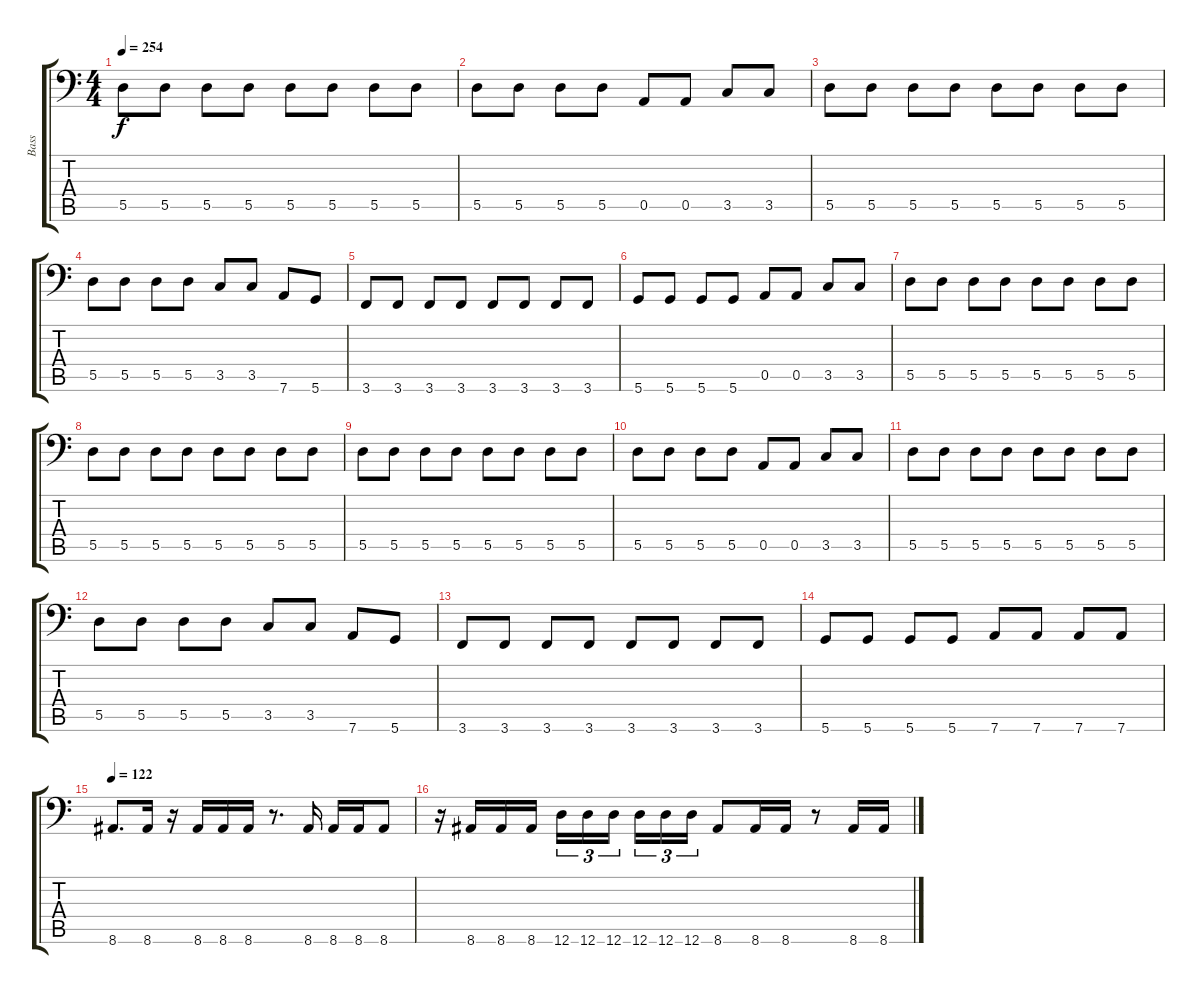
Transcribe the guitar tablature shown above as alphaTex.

\track ("Bass" "Bass") {instrument electricbassfinger}
\staff {score tabs}
\tuning (E3 B2 G2 D2 A1 D1) {hide}
\ts (4 4)
\tempo 254
\clef f4
\ks c
5.5.8{dy f} 5.5.8 5.5.8 5.5.8 5.5.8 5.5.8 5.5.8 5.5.8 |
5.5.8 5.5.8 5.5.8 5.5.8 0.5.8 0.5.8 3.5.8 3.5.8 |
5.5.8 5.5.8 5.5.8 5.5.8 5.5.8 5.5.8 5.5.8 5.5.8 |
5.5.8 5.5.8 5.5.8 5.5.8 3.5.8 3.5.8 7.6.8 5.6.8 |
3.6.8 3.6.8 3.6.8 3.6.8 3.6.8 3.6.8 3.6.8 3.6.8 |
5.6.8 5.6.8 5.6.8 5.6.8 0.5.8 0.5.8 3.5.8 3.5.8 |
5.5.8 5.5.8 5.5.8 5.5.8 5.5.8 5.5.8 5.5.8 5.5.8 |
5.5.8 5.5.8 5.5.8 5.5.8 5.5.8 5.5.8 5.5.8 5.5.8 |
5.5.8 5.5.8 5.5.8 5.5.8 5.5.8 5.5.8 5.5.8 5.5.8 |
5.5.8 5.5.8 5.5.8 5.5.8 0.5.8 0.5.8 3.5.8 3.5.8 |
5.5.8 5.5.8 5.5.8 5.5.8 5.5.8 5.5.8 5.5.8 5.5.8 |
5.5.8 5.5.8 5.5.8 5.5.8 3.5.8 3.5.8 7.6.8 5.6.8 |
3.6.8 3.6.8 3.6.8 3.6.8 3.6.8 3.6.8 3.6.8 3.6.8 |
5.6.8 5.6.8 5.6.8 5.6.8 7.6.8 7.6.8 7.6.8 7.6.8 |
\tempo 122
8.6.8{d} 8.6.16 r.16 8.6.16 8.6.16 8.6.16 r.8{d} 8.6.16 8.6.16 8.6.16 8.6.8 |
r.16 8.6.16 8.6.16 8.6.16 12.6.16{tu (3 2)} 12.6.16{tu (3 2)} 12.6.16{tu (3 2) beam splitsecondary} 12.6.16{tu (3 2)} 12.6.16{tu (3 2)} 12.6.16{tu (3 2)} 8.6.8 8.6.16 8.6.16 r.8 8.6.16 8.6.16
